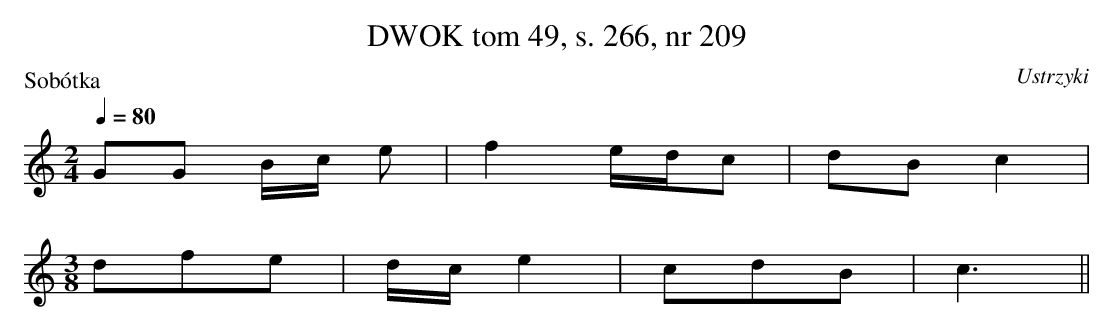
X:1
T: DWOK tom 49, s. 266, nr 209
O:Ustrzyki
P:Sobótka
L:1/8
M:2/4
K:C
Q:1/4=80
GG B/2c/2 e|f2e/2d/2c|dBc2|
M:3/8
dfe|d/2c/2e2|cdB|c3||
